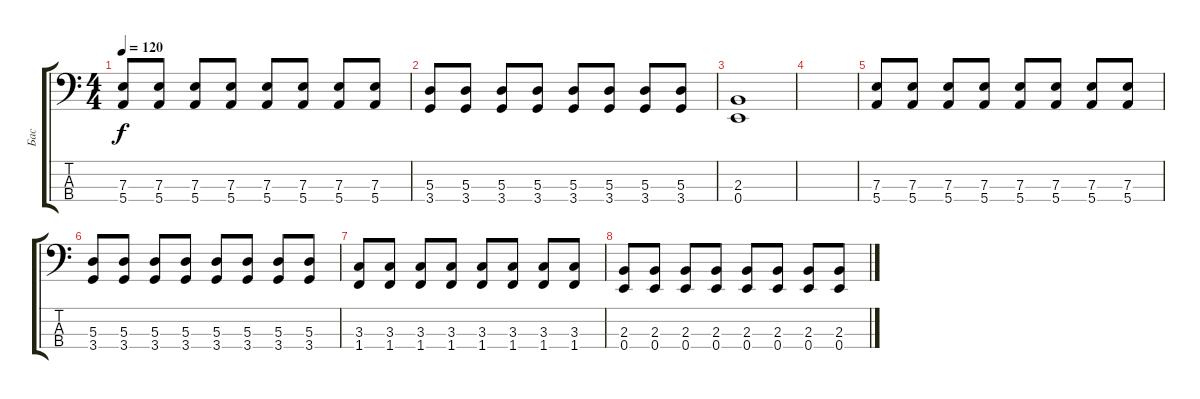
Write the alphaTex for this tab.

\track ("Бас" "Бас") {instrument electricbassfinger}
\staff {score tabs}
\tuning (G2 D2 A1 E1) {hide}
\ts (4 4)
\tempo 120
\clef f4
\ks c
(7.3 5.4).8{dy f} (7.3 5.4).8 (7.3 5.4).8 (7.3 5.4).8 (7.3 5.4).8 (7.3 5.4).8 (7.3 5.4).8 (7.3 5.4).8 |
(5.3 3.4).8 (5.3 3.4).8 (5.3 3.4).8 (5.3 3.4).8 (5.3 3.4).8 (5.3 3.4).8 (5.3 3.4).8 (5.3 3.4).8 |
(2.3 0.4).1 |
|
(7.3 5.4).8 (7.3 5.4).8 (7.3 5.4).8 (7.3 5.4).8 (7.3 5.4).8 (7.3 5.4).8 (7.3 5.4).8 (7.3 5.4).8 |
(5.3 3.4).8 (5.3 3.4).8 (5.3 3.4).8 (5.3 3.4).8 (5.3 3.4).8 (5.3 3.4).8 (5.3 3.4).8 (5.3 3.4).8 |
(3.3 1.4).8 (3.3 1.4).8 (3.3 1.4).8 (3.3 1.4).8 (3.3 1.4).8 (3.3 1.4).8 (3.3 1.4).8 (3.3 1.4).8 |
(2.3 0.4).8 (2.3 0.4).8 (2.3 0.4).8 (2.3 0.4).8 (2.3 0.4).8 (2.3 0.4).8 (2.3 0.4).8 (2.3 0.4).8
